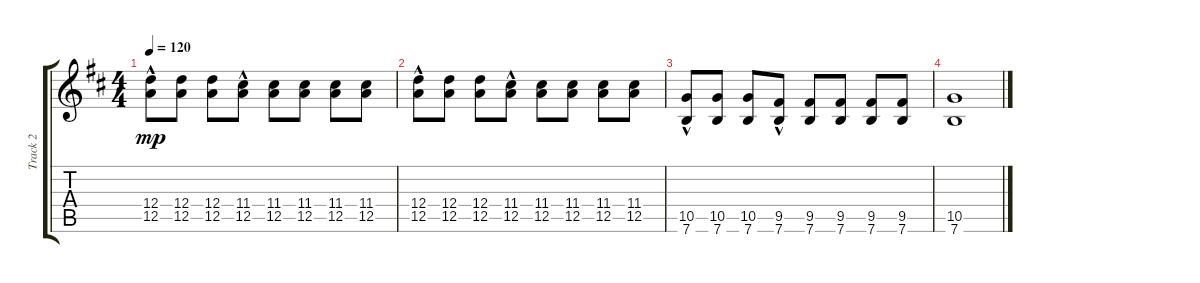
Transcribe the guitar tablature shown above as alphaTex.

\track ("Track 2" "Track 2") {instrument acousticguitarsteel}
\staff {score tabs}
\tuning (E4 B3 G3 D3 A2 E2) {hide}
\ts (4 4)
\tempo 120
\clef g2
\ks d
(12.4 12.5{hac}).8{dy mp} (12.4 12.5).8 (12.4 12.5).8 (11.4 12.5{hac}).8 (11.4 12.5).8 (11.4 12.5).8 (11.4 12.5).8 (11.4 12.5).8 |
(12.4 12.5{hac}).8 (12.4 12.5).8 (12.4 12.5).8 (11.4 12.5{hac}).8 (11.4 12.5).8 (11.4 12.5).8 (11.4 12.5).8 (11.4 12.5).8 |
(10.5 7.6{hac}).8 (10.5 7.6).8 (10.5 7.6).8 (9.5 7.6{hac}).8 (9.5 7.6).8 (9.5 7.6).8 (9.5 7.6).8 (9.5 7.6).8 |
(10.5 7.6).1
